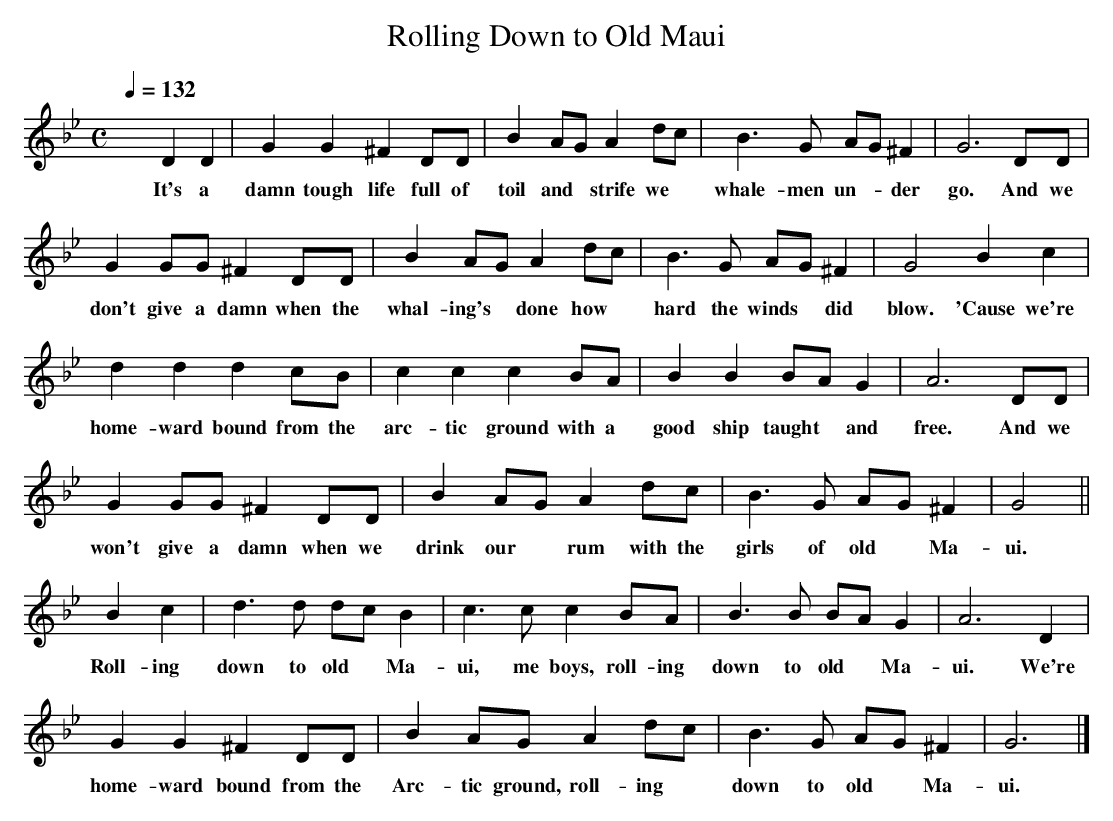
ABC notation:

X:1
T:Rolling Down to Old Maui
M:C
L:1/8
Q:1/4=132
K:G minor
x4 D2 D2 |\
w:It's a |
G2 G2 ^F2 DD |\
w:damn tough life full of |
B2 AG A2 dc |\
w:toil and* strife we* |
B3 G AG ^F2 |\
w:whale-men un-* der |
G6 DD |
w:go.  And we |
G2 GG ^F2 DD |\
w:don't give a damn when the |
B2 AG A2 dc |\
w:whal-ing's* done how*
B3G AG ^F2 |\
w:hard the winds* did
G4 B2 c2 |
w:blow.  'Cause we're
d2 d2 d2 cB|\
w:home-ward bound from the
c2 c2 c2 BA |\
w:arc-tic ground with a
B2 B2 BA G2|\
w:good ship taught* and
A6 DD |
w:free.  And we
G2 GG ^F2 DD |\
w:won't give a damn when we
B2 AG A2 dc |\
w:drink our* rum with the
B3 G AG ^F2|\
w:girls of old* Ma-
G4 ||
w:ui.
B2 c2 |\
w:Roll-ing
d3d dc B2|\
w:down to old* Ma-
c3c c2 BA|\
w:ui, me boys, roll-ing
B3 B BA G2 |\
w:down to old* Ma-
A6 D2 |
w:ui.  We're
G2 G2 ^F2 DD |\
w:home-ward bound from the
B2 AG A2 dc |\
w:Arc-tic ground, roll-ing
B3 G AG ^F2|\
w:down to old* Ma-
G6 |]
w:ui.
